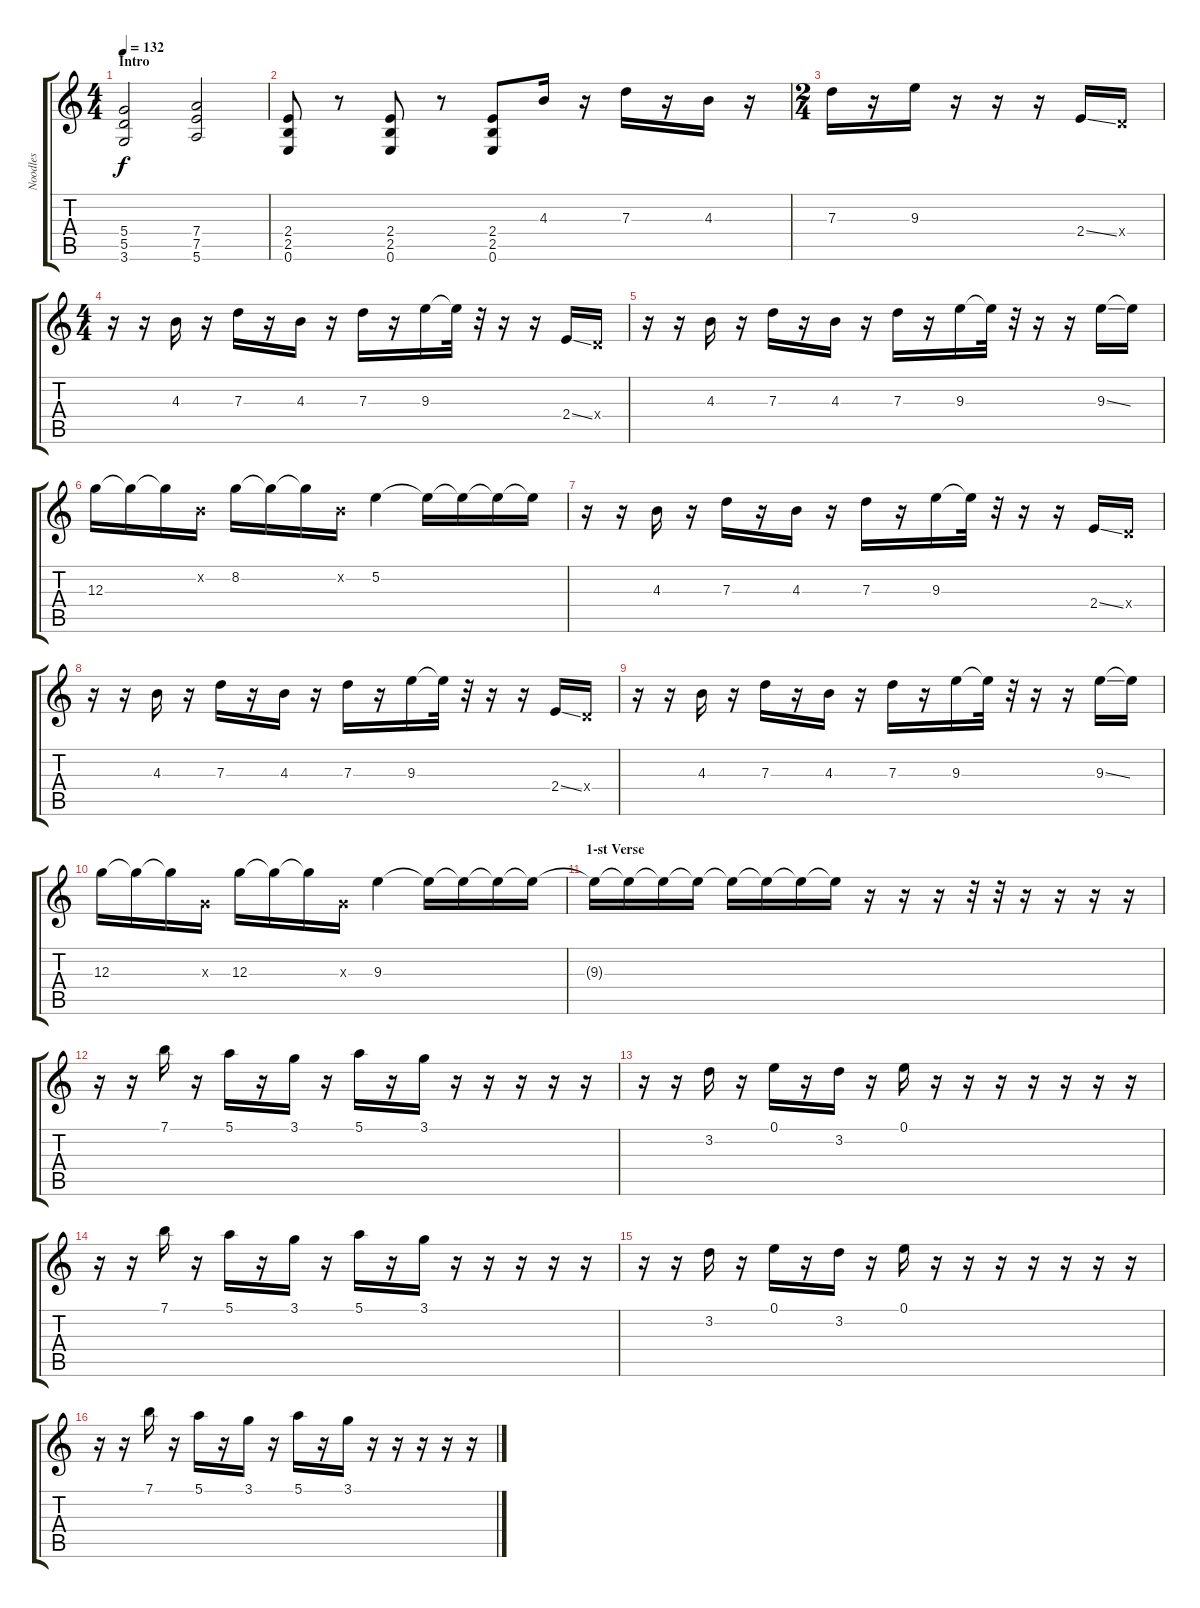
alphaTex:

\track ("Noodles" "Noodles") {instrument overdrivenguitar}
\staff {score tabs}
\tuning (E4 B3 G3 D3 A2 E2) {hide}
\ts (4 4)
\section ("" "Intro")
\tempo 132
\clef g2
\ks c
(5.4 5.5 3.6).2{dy f instrument overdrivenguitar} (7.4 7.5 5.6).2 |
(2.4 2.5 0.6).8 r.8 (2.4 2.5 0.6).8 r.8 (2.4 2.5 0.6).8 4.3.16 r.16 7.3.16 r.16 4.3.16 r.16 |
\ts (2 4)
7.3.16 r.16 9.3.16 r.16 r.16 r.16 2.4{ss}.16 0.4{x}.16 |
\ts (4 4)
r.16 r.16 4.3.16 r.16 7.3.16 r.16 4.3.16 r.16 7.3.16 r.16 9.3.16 9.3{t}.32 r.32 r.16 r.16 2.4{ss}.16 0.4{x}.16 |
r.16 r.16 4.3.16 r.16 7.3.16 r.16 4.3.16 r.16 7.3.16 r.16 9.3.16 9.3{t}.32 r.32 r.16 r.16 9.3{ss}.16 9.3{t}.16 |
12.3.16 12.3{t}.16 12.3{t}.16 0.2{x}.16 8.2.16 8.2{t}.16 8.2{t}.16 0.2{x}.16 5.2.4 5.2{t}.16 5.2{t}.16 5.2{t}.16 5.2{t}.16 |
r.16 r.16 4.3.16 r.16 7.3.16 r.16 4.3.16 r.16 7.3.16 r.16 9.3.16 9.3{t}.32 r.32 r.16 r.16 2.4{ss}.16 0.4{x}.16 |
r.16 r.16 4.3.16 r.16 7.3.16 r.16 4.3.16 r.16 7.3.16 r.16 9.3.16 9.3{t}.32 r.32 r.16 r.16 2.4{ss}.16 0.4{x}.16 |
r.16 r.16 4.3.16 r.16 7.3.16 r.16 4.3.16 r.16 7.3.16 r.16 9.3.16 9.3{t}.32 r.32 r.16 r.16 9.3{ss}.16 9.3{t}.16 |
12.3.16 12.3{t}.16 12.3{t}.16 0.3{x}.16 12.3.16 12.3{t}.16 12.3{t}.16 0.3{x}.16 9.3.4 9.3{t}.16 9.3{t}.16 9.3{t}.16 9.3{t}.16 |
\section ("" "1-st Verse")
9.3{t}.16{volume 0} 9.3{t}.16 9.3{t}.16 9.3{t}.16 9.3{t}.16 9.3{t}.16 9.3{t}.16 9.3{t}.16 r.16 r.16 r.16 r.32 r.32 r.16 r.16 r.16 r.16 |
r.16{volume 13 instrument pizzicatostrings} r.16 7.1.16 r.16 5.1.16 r.16 3.1.16 r.16 5.1.16 r.16 3.1.16 r.16 r.16 r.16 r.16 r.16 |
r.16 r.16 3.2.16 r.16 0.1.16 r.16 3.2.16 r.16 0.1.16 r.16 r.16 r.16 r.16 r.16 r.16 r.16 |
r.16{volume 13 instrument pizzicatostrings} r.16 7.1.16 r.16 5.1.16 r.16 3.1.16 r.16 5.1.16 r.16 3.1.16 r.16 r.16 r.16 r.16 r.16 |
r.16 r.16 3.2.16 r.16 0.1.16 r.16 3.2.16 r.16 0.1.16 r.16 r.16 r.16 r.16 r.16 r.16 r.16 |
r.16{volume 13 instrument pizzicatostrings} r.16 7.1.16 r.16 5.1.16 r.16 3.1.16 r.16 5.1.16 r.16 3.1.16 r.16 r.16 r.16 r.16 r.16
